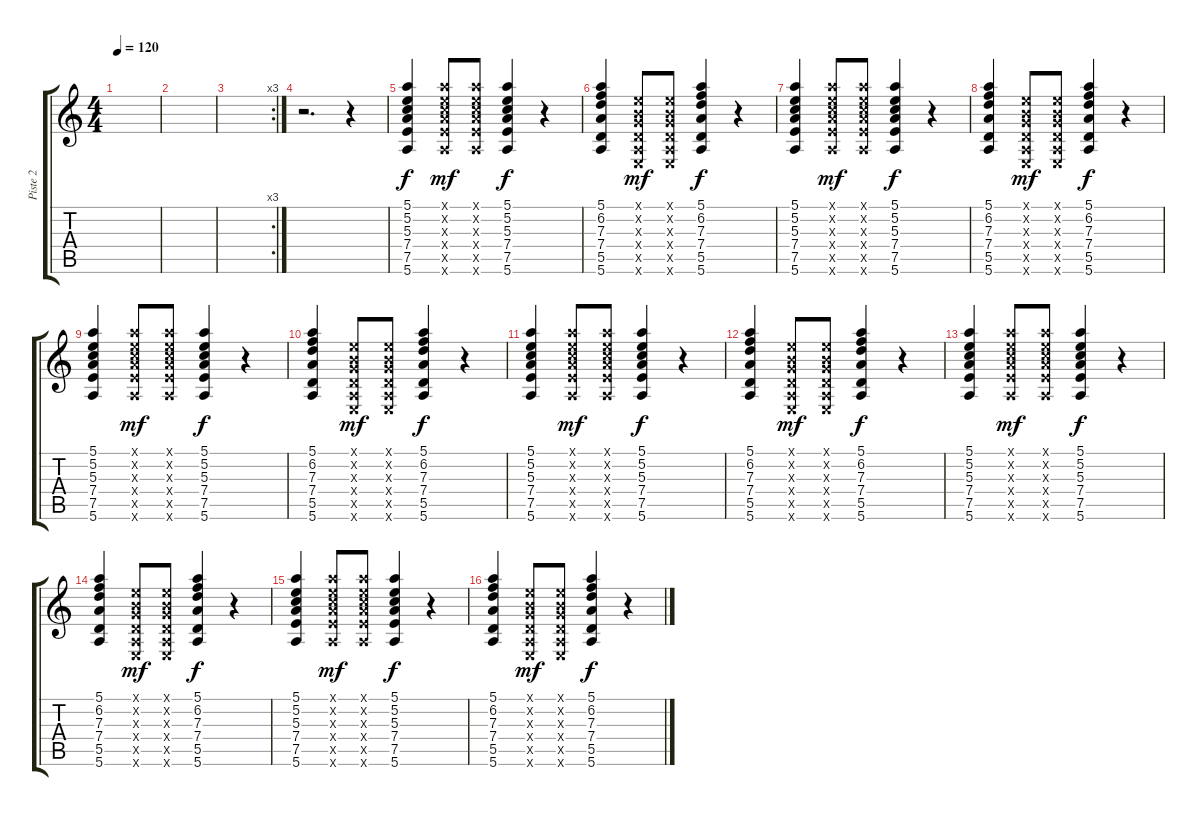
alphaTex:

\track ("Piste 2" "Piste 2") {instrument acousticguitarsteel}
\staff {score tabs}
\tuning (E4 B3 G3 D3 A2 E2) {hide}
\ts (4 4)
\tempo 120
\clef g2
\ks c
|
|
\rc 3
|
r.2{d} r.4{volume 5} |
(5.1 5.2 5.3 7.4 7.5 5.6).4{volume 13} (5.1{x} 5.2{x} 5.3{x} 7.4{x} 7.5{x} 5.6{x}).8{dy mf} (5.1{x} 5.2{x} 5.3{x} 7.4{x} 7.5{x} 5.6{x}).8 (5.1 5.2 5.3 7.4 7.5 5.6).4{dy f} r.4 |
(5.1 6.2 7.3 7.4 5.5 5.6).4 (0.1{x} 0.2{x} 0.3{x} 0.4{x} 0.5{x} 0.6{x}).8{dy mf} (0.1{x} 0.2{x} 0.3{x} 0.4{x} 0.5{x} 0.6{x}).8 (5.1 6.2 7.3 7.4 5.5 5.6).4{dy f} r.4 |
(5.1 5.2 5.3 7.4 7.5 5.6).4 (5.1{x} 5.2{x} 5.3{x} 7.4{x} 7.5{x} 5.6{x}).8{dy mf} (5.1{x} 5.2{x} 5.3{x} 7.4{x} 7.5{x} 5.6{x}).8 (5.1 5.2 5.3 7.4 7.5 5.6).4{dy f} r.4 |
(5.1 6.2 7.3 7.4 5.5 5.6).4 (0.1{x} 0.2{x} 0.3{x} 0.4{x} 0.5{x} 0.6{x}).8{dy mf} (0.1{x} 0.2{x} 0.3{x} 0.4{x} 0.5{x} 0.6{x}).8 (5.1 6.2 7.3 7.4 5.5 5.6).4{dy f} r.4 |
(5.1 5.2 5.3 7.4 7.5 5.6).4 (5.1{x} 5.2{x} 5.3{x} 7.4{x} 7.5{x} 5.6{x}).8{dy mf} (5.1{x} 5.2{x} 5.3{x} 7.4{x} 7.5{x} 5.6{x}).8 (5.1 5.2 5.3 7.4 7.5 5.6).4{dy f} r.4 |
(5.1 6.2 7.3 7.4 5.5 5.6).4 (0.1{x} 0.2{x} 0.3{x} 0.4{x} 0.5{x} 0.6{x}).8{dy mf} (0.1{x} 0.2{x} 0.3{x} 0.4{x} 0.5{x} 0.6{x}).8 (5.1 6.2 7.3 7.4 5.5 5.6).4{dy f} r.4 |
(5.1 5.2 5.3 7.4 7.5 5.6).4 (5.1{x} 5.2{x} 5.3{x} 7.4{x} 7.5{x} 5.6{x}).8{dy mf} (5.1{x} 5.2{x} 5.3{x} 7.4{x} 7.5{x} 5.6{x}).8 (5.1 5.2 5.3 7.4 7.5 5.6).4{dy f} r.4 |
(5.1 6.2 7.3 7.4 5.5 5.6).4 (0.1{x} 0.2{x} 0.3{x} 0.4{x} 0.5{x} 0.6{x}).8{dy mf} (0.1{x} 0.2{x} 0.3{x} 0.4{x} 0.5{x} 0.6{x}).8 (5.1 6.2 7.3 7.4 5.5 5.6).4{dy f} r.4 |
(5.1 5.2 5.3 7.4 7.5 5.6).4 (5.1{x} 5.2{x} 5.3{x} 7.4{x} 7.5{x} 5.6{x}).8{dy mf} (5.1{x} 5.2{x} 5.3{x} 7.4{x} 7.5{x} 5.6{x}).8 (5.1 5.2 5.3 7.4 7.5 5.6).4{dy f} r.4 |
(5.1 6.2 7.3 7.4 5.5 5.6).4 (0.1{x} 0.2{x} 0.3{x} 0.4{x} 0.5{x} 0.6{x}).8{dy mf} (0.1{x} 0.2{x} 0.3{x} 0.4{x} 0.5{x} 0.6{x}).8 (5.1 6.2 7.3 7.4 5.5 5.6).4{dy f} r.4 |
(5.1 5.2 5.3 7.4 7.5 5.6).4 (5.1{x} 5.2{x} 5.3{x} 7.4{x} 7.5{x} 5.6{x}).8{dy mf} (5.1{x} 5.2{x} 5.3{x} 7.4{x} 7.5{x} 5.6{x}).8 (5.1 5.2 5.3 7.4 7.5 5.6).4{dy f} r.4 |
(5.1 6.2 7.3 7.4 5.5 5.6).4 (0.1{x} 0.2{x} 0.3{x} 0.4{x} 0.5{x} 0.6{x}).8{dy mf} (0.1{x} 0.2{x} 0.3{x} 0.4{x} 0.5{x} 0.6{x}).8 (5.1 6.2 7.3 7.4 5.5 5.6).4{dy f} r.4
